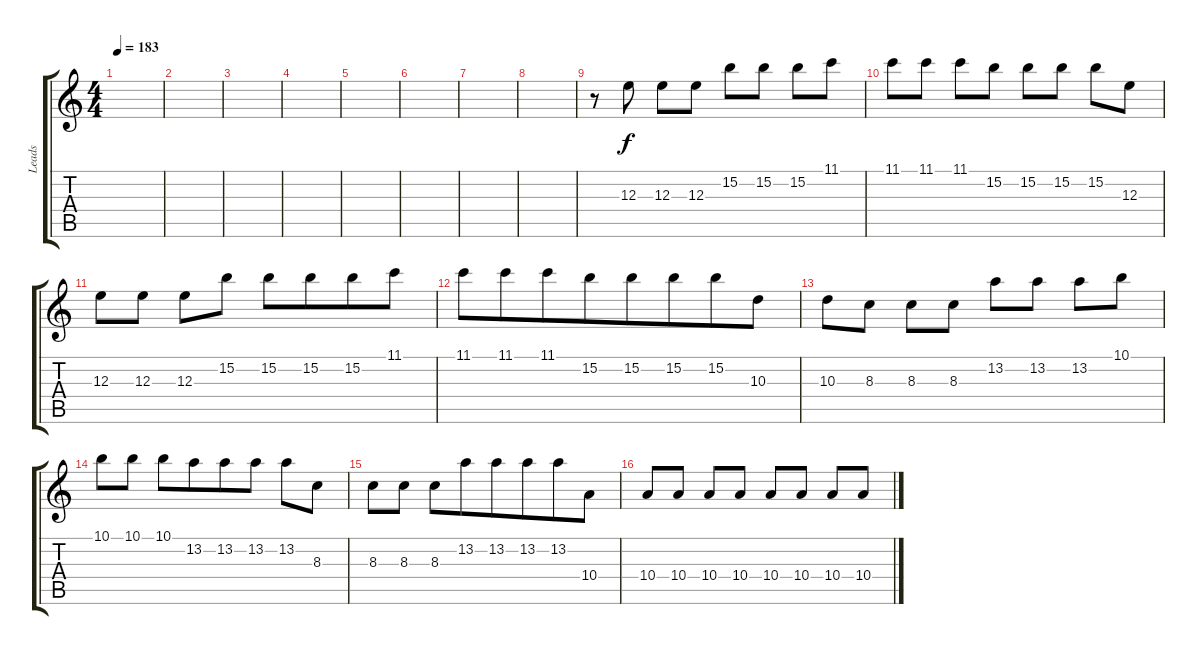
\track ("Leads" "Leads") {instrument distortionguitar}
\staff {score tabs}
\tuning (Db4 Ab3 E3 B2 Gb2 B1) {hide}
\ts (4 4)
\tempo 183
\clef g2
\ks c
|
|
|
|
|
|
|
|
r.8 12.3.8 12.3.8 12.3.8 15.2.8{beam merge} 15.2.8 15.2.8 11.1.8 |
11.1.8 11.1.8 11.1.8 15.2.8 15.2.8 15.2.8 15.2.8{beam merge} 12.3.8 |
12.3.8 12.3.8 12.3.8 15.2.8 15.2.8 15.2.8{beam merge} 15.2.8{beam merge} 11.1.8 |
11.1.8{beam merge} 11.1.8{beam merge} 11.1.8 15.2.8{beam merge} 15.2.8{beam merge} 15.2.8{beam merge} 15.2.8{beam merge} 10.3.8 |
10.3.8{beam merge} 8.3.8 8.3.8 8.3.8 13.2.8{beam merge} 13.2.8 13.2.8 10.1.8 |
10.1.8{beam merge} 10.1.8 10.1.8 13.2.8{beam merge} 13.2.8{beam merge} 13.2.8 13.2.8{beam merge} 8.3.8 |
8.3.8 8.3.8 8.3.8 13.2.8{beam merge} 13.2.8 13.2.8{beam merge} 13.2.8 10.4.8 |
10.4.8 10.4.8 10.4.8{beam merge} 10.4.8 10.4.8 10.4.8 10.4.8 10.4.8
